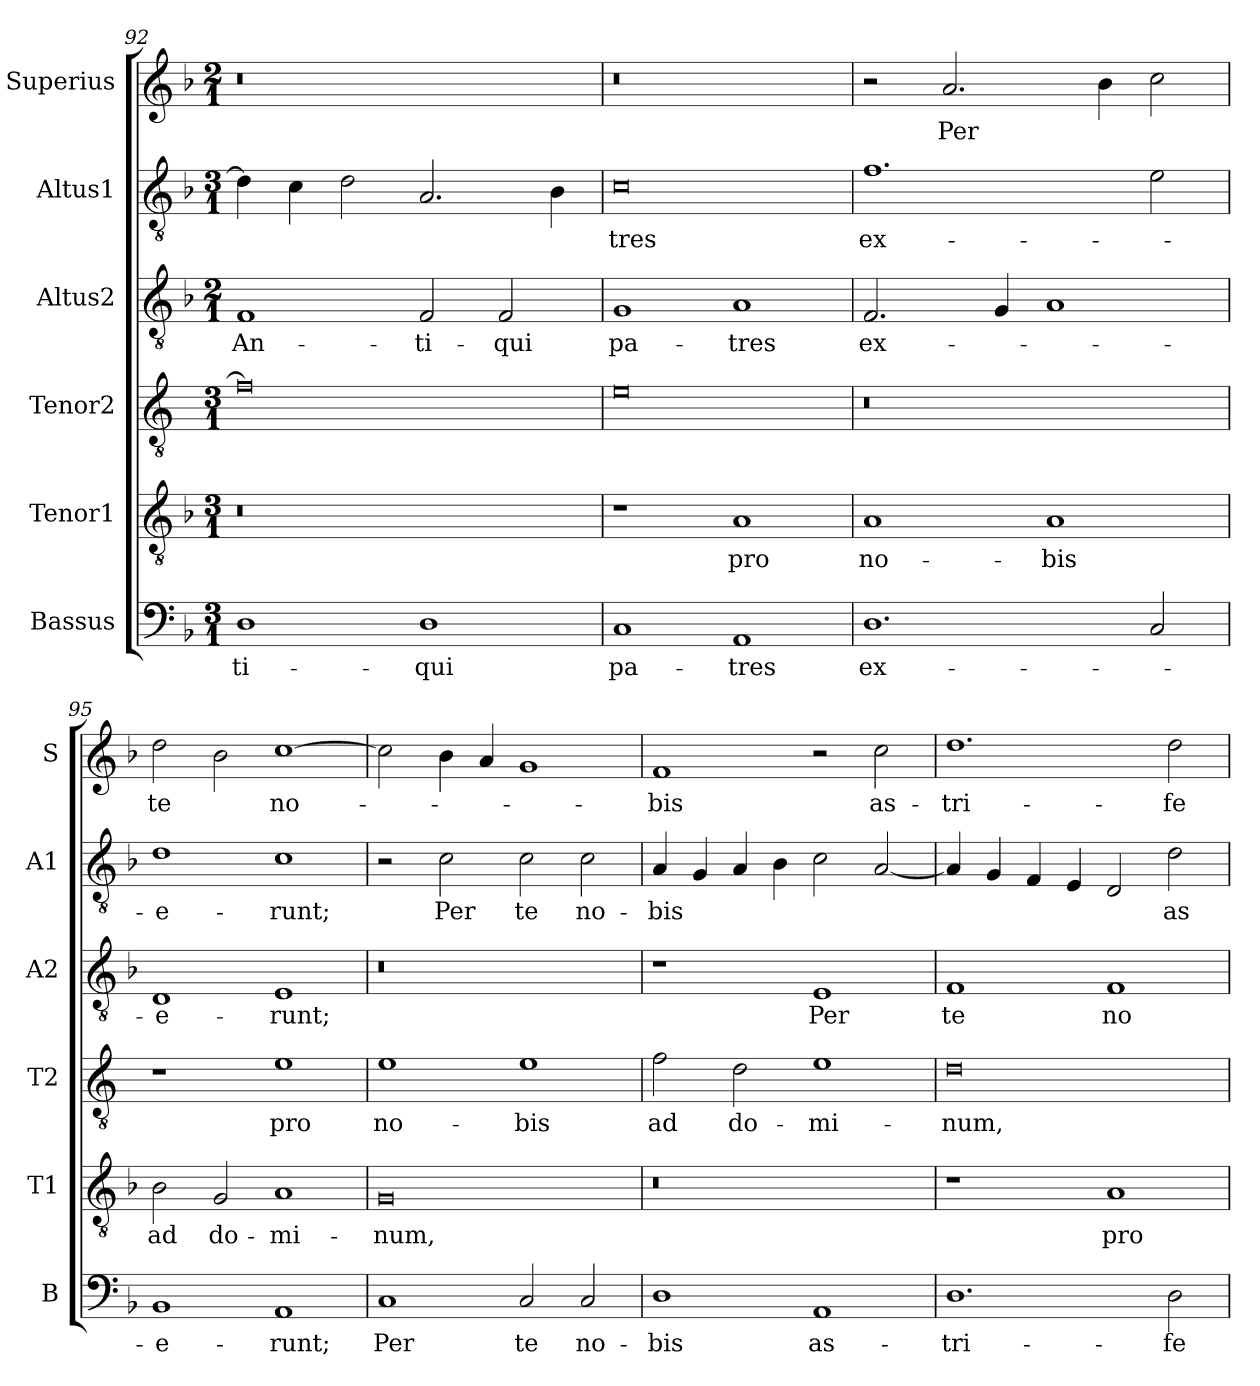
**kern	**text	**kern	**text	**kern	**text	**kern	**text	**kern	**text	**kern	**text
*part6	*part6	*part5	*part5	*part4	*part4	*part3	*part3	*part2	*part2	*part1	*part1
*staff6	*staff6	*staff5	*staff5	*staff4	*staff4	*staff3	*staff3	*staff2	*staff2	*staff1	*staff1
*I"Bassus	*	*I"Tenor1	*	*I"Tenor2	*	*I"Altus2	*	*I"Altus1	*	*I"Superius	*
*I'B	*	*I'T1	*	*I'T2	*	*I'A2	*	*I'A1	*	*I'S	*
*clefF4	*	*clefGv2	*	*clefGv2	*	*clefGv2	*	*clefGv2	*	*clefG2	*
*k[b-]	*	*k[b-]	*	*k[]	*	*k[b-]	*	*k[b-]	*	*k[b-]	*
*M3/1	*	*M3/1	*	*M3/1	*	*M2/1	*	*M3/1	*	*M2/1	*
=92	=92	=92	=92	=92	=92	=92	=92	=92	=92	=92	=92
1D	-ti-	0r	.	0f]	.	1F	An-	4d\]	.	0r	.
.	.	.	.	.	.	.	.	4c\	.	.	.
.	.	.	.	.	.	.	.	2d\	.	.	.
1D	-qui	.	.	.	.	2F/	-ti-	2.A/	.	.	.
.	.	.	.	.	.	2F/	-qui	.	.	.	.
.	.	.	.	.	.	.	.	4B-\	.	.	.
=93	=93	=93	=93	=93	=93	=93	=93	=93	=93	=93	=93
1C	pa-	1r	.	0e	.	1G	pa-	0c	-tres	0r	.
1AA	-tres	1A	pro	.	.	1A	-tres	.	.	.	.
=94	=94	=94	=94	=94	=94	=94	=94	=94	=94	=94	=94
1.D	ex-	1A	no-	0r	.	2.F/	ex-	1.f	ex-	2r	.
.	.	.	.	.	.	.	.	.	.	2.a/	Per
.	.	.	.	.	.	4G/	.	.	.	.	.
.	.	1A	-bis	.	.	1A	.	.	.	.	.
.	.	.	.	.	.	.	.	.	.	4b-\	.
2C/	.	.	.	.	.	.	.	2e\	.	2cc\	.
=95	=95	=95	=95	=95	=95	=95	=95	=95	=95	=95	=95
1BB-	-e-	2B-\	ad	1r	.	1D	-e-	1d	-e-	2dd\	te
.	.	2G/	do-	.	.	.	.	.	.	2b-\	.
1AA	-runt;	1A	-mi-	1e	pro	1E	-runt;	1c	-runt;	[1cc	no-
=96	=96	=96	=96	=96	=96	=96	=96	=96	=96	=96	=96
1C	Per	0G	-num,	1e	no-	0r	.	2r	.	2cc\]	.
.	.	.	.	.	.	.	.	2c\	Per	4b-\	.
.	.	.	.	.	.	.	.	.	.	4a/	.
2C/	te	.	.	1e	-bis	.	.	2c\	te	1g	.
2C/	no-	.	.	.	.	.	.	2c\	no-	.	.
=97	=97	=97	=97	=97	=97	=97	=97	=97	=97	=97	=97
1D	-bis	0r	.	2f\	ad	1r	.	4A/	-bis	1f	-bis
.	.	.	.	.	.	.	.	4G/	.	.	.
.	.	.	.	2d\	do-	.	.	4A/	.	.	.
.	.	.	.	.	.	.	.	4B-\	.	.	.
1AA	as-	.	.	1e	-mi-	1E	Per	2c\	.	2r	.
.	.	.	.	.	.	.	.	[2A/	.	2cc\	as-
=98	=98	=98	=98	=98	=98	=98	=98	=98	=98	=98	=98
1.D	-tri-	1r	.	0d	-num,	1F	te	4A/]	.	1.dd	-tri-
.	.	.	.	.	.	.	.	4G/	.	.	.
.	.	.	.	.	.	.	.	4F/	.	.	.
.	.	.	.	.	.	.	.	4E/	.	.	.
.	.	1A	pro	.	.	1F	no-	2D/	.	.	.
2D\	-fe-	.	.	.	.	.	.	2d\	as-	2dd\	-fe-
=	=	=	=	=	=	=	=	=	=	=	=
*-	*-	*-	*-	*-	*-	*-	*-	*-	*-	*-	*-
